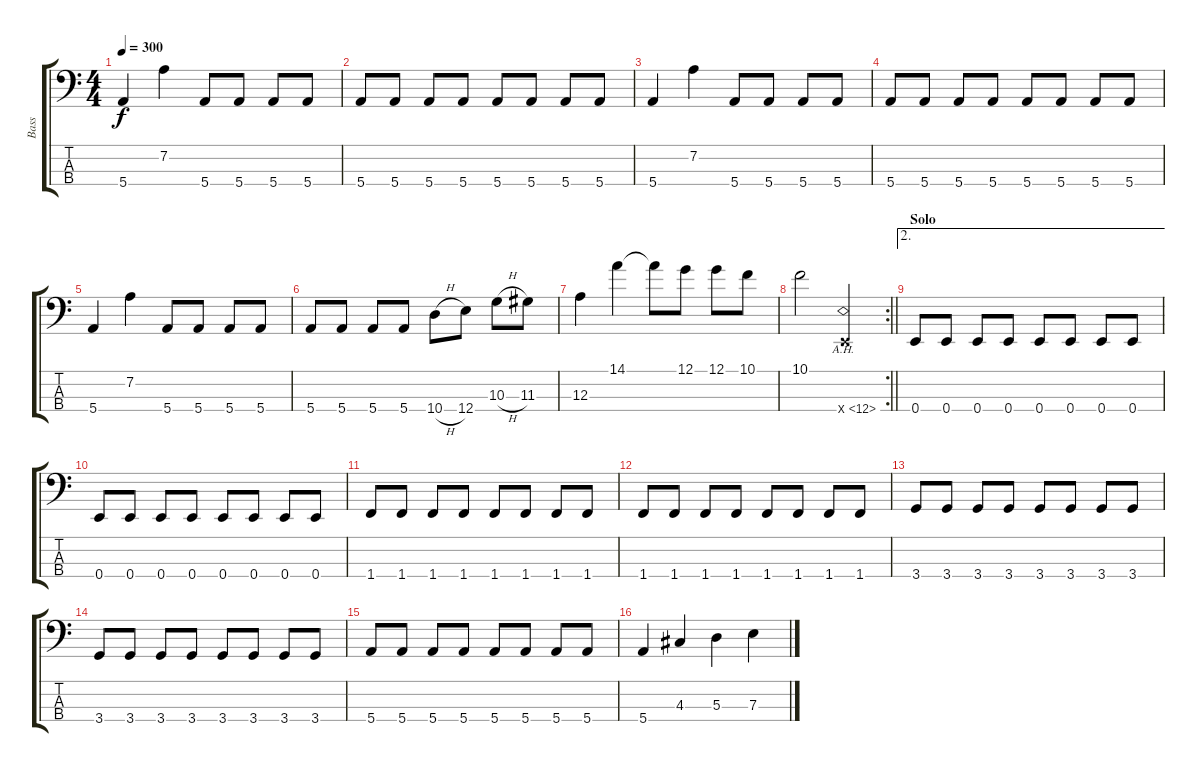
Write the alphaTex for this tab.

\track ("Bass" "Bass") {instrument electricbassfinger}
\staff {score tabs}
\tuning (G2 D2 A1 E1) {hide}
\ts (4 4)
\tempo 300
\clef f4
\ks c
5.4.4{dy f} 7.2.4 5.4.8 5.4.8 5.4.8 5.4.8 |
5.4.8 5.4.8 5.4.8 5.4.8 5.4.8 5.4.8 5.4.8 5.4.8 |
5.4.4 7.2.4 5.4.8 5.4.8 5.4.8 5.4.8 |
5.4.8 5.4.8 5.4.8 5.4.8 5.4.8 5.4.8 5.4.8 5.4.8 |
5.4.4 7.2.4 5.4.8 5.4.8 5.4.8 5.4.8 |
5.4.8 5.4.8 5.4.8 5.4.8 10.4{h}.8 12.4.8 10.3{h}.8 11.3.8 |
12.3.4 14.1.4 14.1{t}.8 12.1.8 12.1.8 10.1.8 |
\rc 2
\barLineRight lightlight
10.1.2 0.4{ah 12 x}.2 |
\ae 2
\section ("" "Solo")
0.4.8 0.4.8 0.4.8 0.4.8 0.4.8 0.4.8 0.4.8 0.4.8 |
0.4.8 0.4.8 0.4.8 0.4.8 0.4.8 0.4.8 0.4.8 0.4.8 |
1.4.8 1.4.8 1.4.8 1.4.8 1.4.8 1.4.8 1.4.8 1.4.8 |
1.4.8 1.4.8 1.4.8 1.4.8 1.4.8 1.4.8 1.4.8 1.4.8 |
3.4.8 3.4.8 3.4.8 3.4.8 3.4.8 3.4.8 3.4.8 3.4.8 |
3.4.8 3.4.8 3.4.8 3.4.8 3.4.8 3.4.8 3.4.8 3.4.8 |
5.4.8 5.4.8 5.4.8 5.4.8 5.4.8 5.4.8 5.4.8 5.4.8 |
5.4.4 4.3.4 5.3.4 7.3.4
